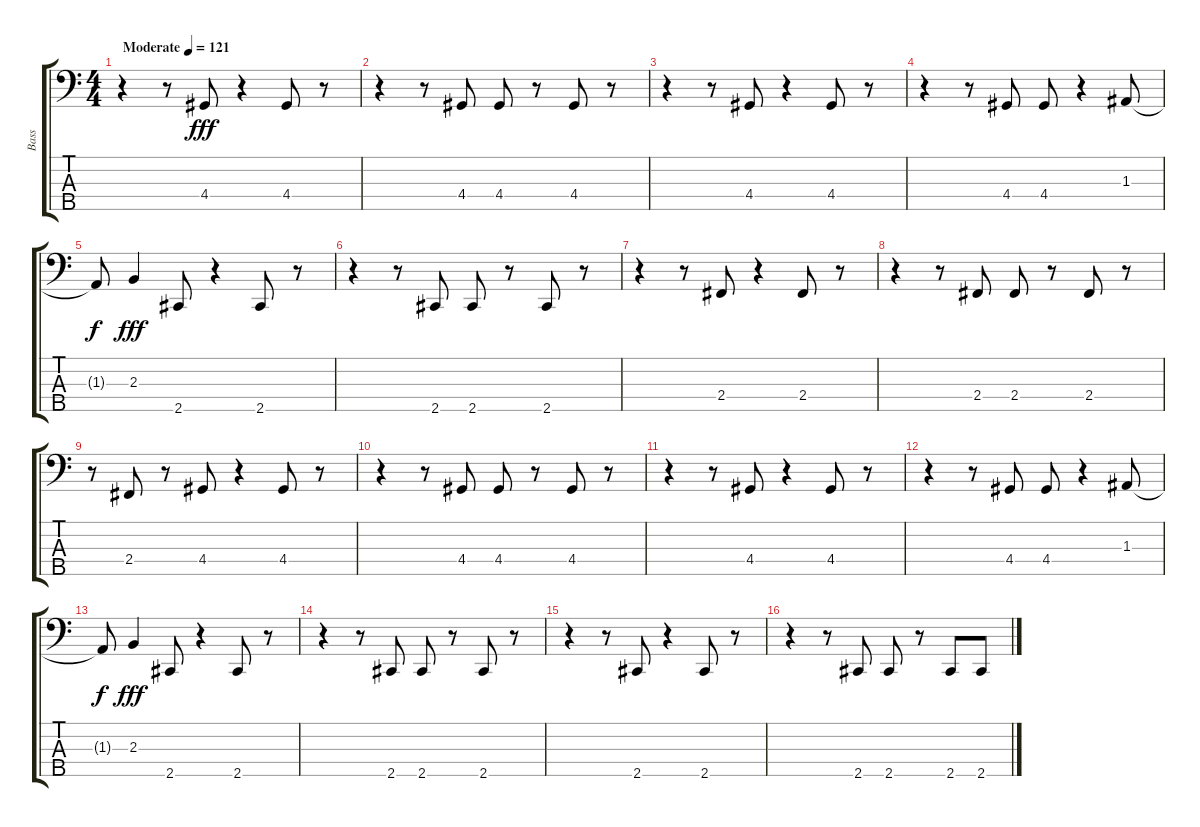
\track ("Bass" "Bass") {instrument electricbassfinger}
\staff {score tabs}
\tuning (G2 D2 A1 E1 B0) {hide}
\ts (4 4)
\tempo (121 "Moderate")
\clef f4
\ks c
r.4{dy fff instrument electricbassfinger} r.8 4.4.8 r.4 4.4.8 r.8 |
r.4 r.8 4.4.8 4.4.8 r.8 4.4.8 r.8 |
r.4 r.8 4.4.8 r.4 4.4.8 r.8 |
r.4 r.8 4.4.8 4.4.8 r.4 1.3.8 |
1.3{t}.8{dy f} 2.3.4{dy fff} 2.5.8 r.4 2.5.8 r.8 |
r.4 r.8 2.5.8 2.5.8 r.8 2.5.8 r.8 |
r.4 r.8 2.4.8 r.4 2.4.8 r.8 |
r.4 r.8 2.4.8 2.4.8 r.8 2.4.8 r.8 |
r.8 2.4.8 r.8 4.4.8 r.4 4.4.8 r.8 |
r.4 r.8 4.4.8 4.4.8 r.8 4.4.8 r.8 |
r.4 r.8 4.4.8 r.4 4.4.8 r.8 |
r.4 r.8 4.4.8 4.4.8 r.4 1.3.8 |
1.3{t}.8{dy f} 2.3.4{dy fff} 2.5.8 r.4 2.5.8 r.8 |
r.4 r.8 2.5.8 2.5.8 r.8 2.5.8 r.8 |
r.4 r.8 2.5.8 r.4 2.5.8 r.8 |
r.4 r.8 2.5.8 2.5.8 r.8 2.5.8 2.5.8
